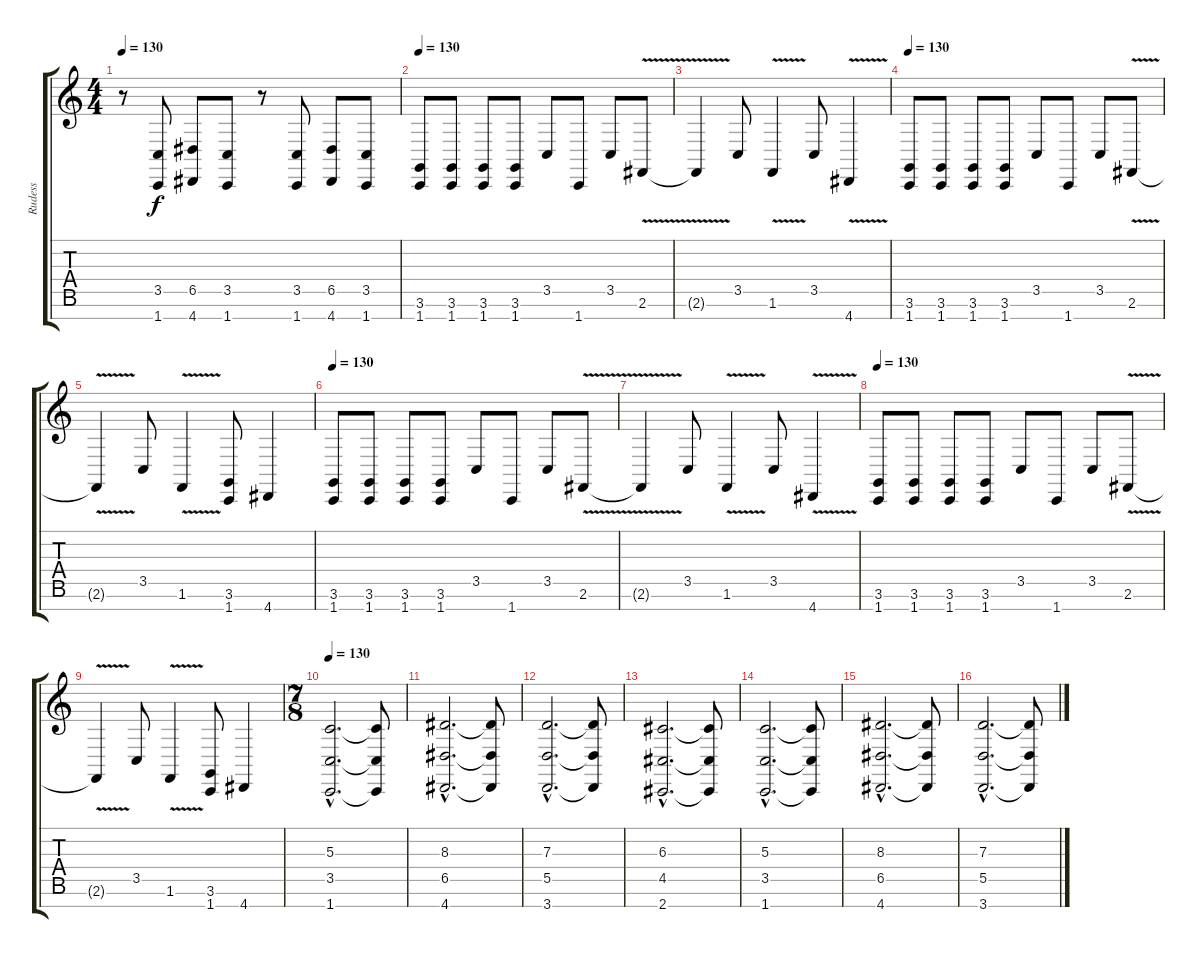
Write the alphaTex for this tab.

\track ("Rudess" "Rudess") {instrument lead2sawtooth}
\staff {score tabs}
\tuning (E4 B3 G3 D3 A2 E2 B1) {hide}
\ts (4 4)
\tempo 130
\clef g2
\ks c
r.8{dy f} (3.5 1.7).8 (6.5 4.7).8 (3.5 1.7).8 r.8 (3.5 1.7).8 (6.5 4.7).8 (3.5 1.7).8 |
\tempo 130
(3.6 1.7).8{volume 13 instrument lead2sawtooth} (3.6 1.7).8 (3.6 1.7).8 (3.6 1.7).8 3.5.8 1.7.8 3.5.8 2.6{v}.8 |
2.6{t}.4 3.5.8 1.6{v}.4 3.5.8 4.7{v}.4 |
\tempo 130
(3.6 1.7).8 (3.6 1.7).8 (3.6 1.7).8 (3.6 1.7).8 3.5.8 1.7.8 3.5.8 2.6{v}.8 |
2.6{t}.4 3.5.8 1.6{v}.4 (3.6 1.7).8 4.7.4 |
\tempo 130
(3.6 1.7).8{instrument lead2sawtooth} (3.6 1.7).8 (3.6 1.7).8 (3.6 1.7).8 3.5.8 1.7.8 3.5.8 2.6{v}.8 |
2.6{t}.4 3.5.8 1.6{v}.4 3.5.8 4.7{v}.4 |
\tempo 130
(3.6 1.7).8 (3.6 1.7).8 (3.6 1.7).8 (3.6 1.7).8 3.5.8 1.7.8 3.5.8 2.6{v}.8 |
2.6{t}.4 3.5.8 1.6{v}.4 (3.6 1.7).8 4.7.4 |
\ts (7 8)
\tempo 130
(5.3{hac} 3.5{hac} 1.7{hac}).2{d} (5.3{t} 3.5{t} 1.7{t}).8 |
(8.3{hac} 6.5{hac} 4.7{hac}).2{d} (8.3{t} 6.5{t} 4.7{t}).8 |
(7.3{hac} 5.5{hac} 3.7{hac}).2{d} (7.3{t} 5.5{t} 3.7{t}).8 |
(6.3{hac} 4.5{hac} 2.7{hac}).2{d} (6.3{t} 4.5{t} 2.7{t}).8 |
(5.3{hac} 3.5{hac} 1.7{hac}).2{d} (5.3{t} 3.5{t} 1.7{t}).8 |
(8.3{hac} 6.5{hac} 4.7{hac}).2{d} (8.3{t} 6.5{t} 4.7{t}).8 |
(7.3{hac} 5.5{hac} 3.7{hac}).2{d} (7.3{t} 5.5{t} 3.7{t}).8
